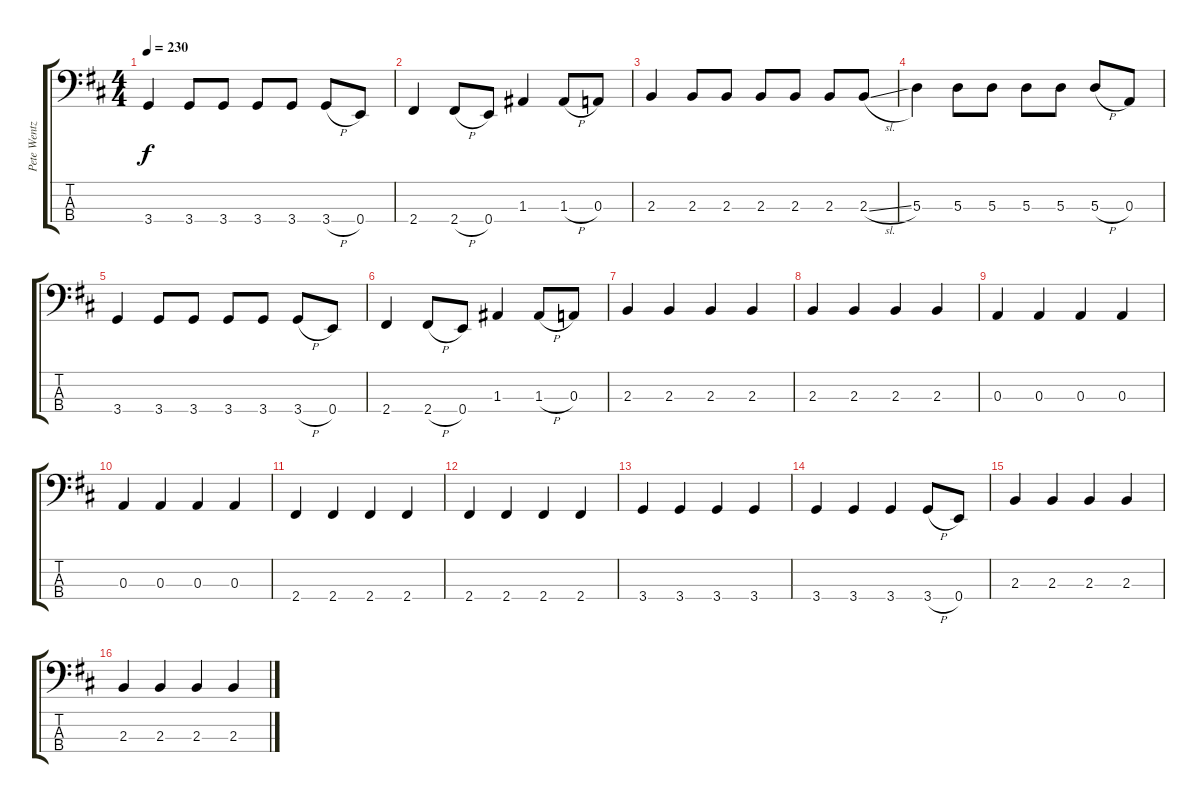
\track ("Pete Wentz" "Pete Wentz") {instrument electricbasspick}
\staff {score tabs}
\tuning (G2 D2 A1 E1) {hide}
\ts (4 4)
\tempo 230
\clef f4
\ks d
3.4.4{dy f} 3.4.8 3.4.8 3.4.8 3.4.8 3.4{h}.8 0.4.8 |
2.4.4 2.4{h}.8 0.4.8 1.3.4 1.3{h}.8 0.3.8 |
2.3.4 2.3.8 2.3.8 2.3.8 2.3.8 2.3.8 2.3{sl}.8 |
5.3.4 5.3.8 5.3.8 5.3.8 5.3.8 5.3{h}.8 0.3.8 |
3.4.4 3.4.8 3.4.8 3.4.8 3.4.8 3.4{h}.8 0.4.8 |
2.4.4 2.4{h}.8 0.4.8 1.3.4 1.3{h}.8 0.3.8 |
2.3.4 2.3.4 2.3.4 2.3.4 |
2.3.4 2.3.4 2.3.4 2.3.4 |
0.3.4 0.3.4 0.3.4 0.3.4 |
0.3.4 0.3.4 0.3.4 0.3.4 |
2.4.4 2.4.4 2.4.4 2.4.4 |
2.4.4 2.4.4 2.4.4 2.4.4 |
3.4.4 3.4.4 3.4.4 3.4.4 |
3.4.4 3.4.4 3.4.4 3.4{h}.8 0.4.8 |
2.3.4 2.3.4 2.3.4 2.3.4 |
2.3.4 2.3.4 2.3.4 2.3.4
